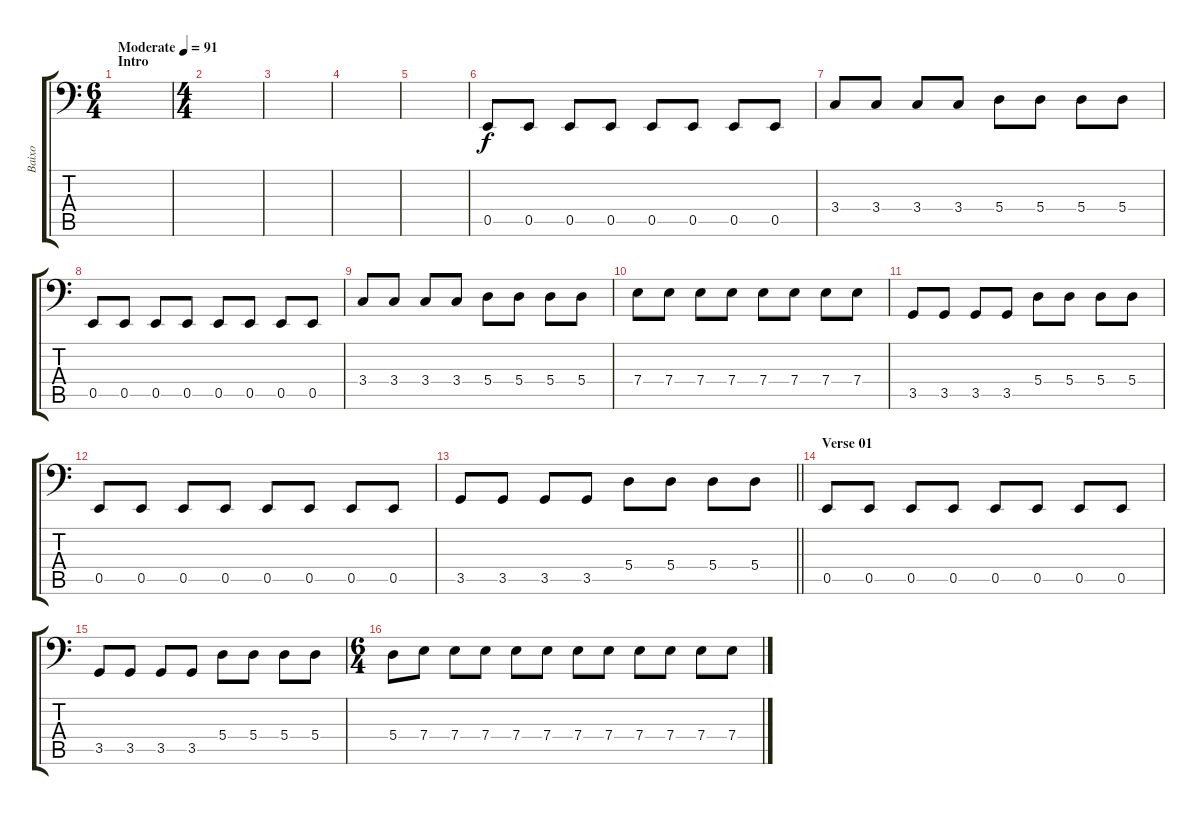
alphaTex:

\track ("Baixo" "Baixo") {instrument electricbassfinger}
\staff {score tabs}
\tuning (C3 G2 D2 A1 E1 B0) {hide}
\ts (6 4)
\section ("" "Intro")
\tempo (91 "Moderate")
\clef f4
\ks c
|
\ts (4 4)
|
|
|
|
0.5.8 0.5.8 0.5.8 0.5.8 0.5.8 0.5.8 0.5.8 0.5.8 |
3.4.8 3.4.8 3.4.8 3.4.8 5.4.8 5.4.8 5.4.8 5.4.8 |
0.5.8 0.5.8 0.5.8 0.5.8 0.5.8 0.5.8 0.5.8 0.5.8 |
3.4.8 3.4.8 3.4.8 3.4.8 5.4.8 5.4.8 5.4.8 5.4.8 |
7.4.8 7.4.8 7.4.8 7.4.8 7.4.8 7.4.8 7.4.8 7.4.8 |
3.5.8 3.5.8 3.5.8 3.5.8 5.4.8 5.4.8 5.4.8 5.4.8 |
0.5.8 0.5.8 0.5.8 0.5.8 0.5.8 0.5.8 0.5.8 0.5.8 |
\barLineRight lightlight
3.5.8 3.5.8 3.5.8 3.5.8 5.4.8 5.4.8 5.4.8 5.4.8 |
\section ("" "Verse 01")
0.5.8 0.5.8 0.5.8 0.5.8 0.5.8 0.5.8 0.5.8 0.5.8 |
3.5.8 3.5.8 3.5.8 3.5.8 5.4.8 5.4.8 5.4.8 5.4.8 |
\ts (6 4)
5.4.8 7.4.8 7.4.8 7.4.8 7.4.8 7.4.8 7.4.8 7.4.8 7.4.8 7.4.8 7.4.8 7.4.8
